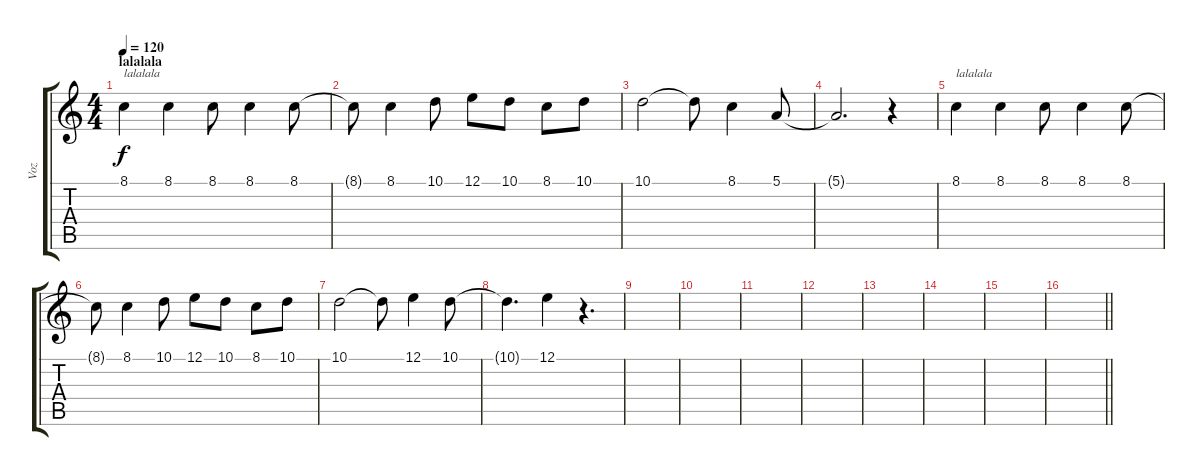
\track ("Voz" "Voz") {instrument panflute}
\staff {score tabs}
\tuning (E4 B3 G3 D3 A2 E2) {hide}
\ts (4 4)
\section ("" "lalalala")
\tempo 120
\clef g2
\ks c
8.1.4{txt "lalalala" dy f} 8.1.4 8.1.8 8.1.4 8.1.8 |
8.1{t}.8 8.1.4 10.1.8 12.1.8 10.1.8 8.1.8 10.1.8 |
10.1.2 10.1{t}.8 8.1.4 5.1.8 |
5.1{t}.2{d} r.4 |
8.1.4{txt "lalalala"} 8.1.4 8.1.8 8.1.4 8.1.8 |
8.1{t}.8 8.1.4 10.1.8 12.1.8 10.1.8 8.1.8 10.1.8 |
10.1.2 10.1{t}.8 12.1.4 10.1.8 |
10.1{t}.4{d} 12.1.4 r.4{d} |
|
|
|
|
|
|
|
\barLineRight lightlight
